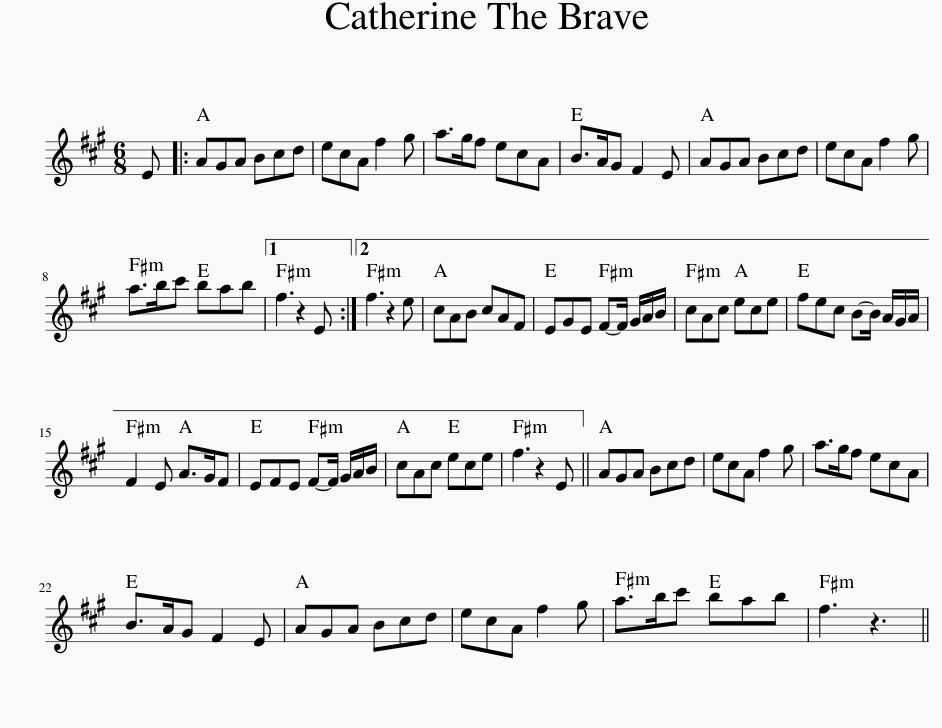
X:1
L:1/8
M:6/8
I:linebreak $
K:A
V:1 treble
V:1
 E |: AGA Bcd | ecA f2 g | a>gf ecA | B>AG F2 E | %5
 AGA Bcd | ecA f2 g |$ a>bc' bab |1 f3 z2 E :|2 f3 z2 e | %10
 cAB cAF | EGE F-F/ G/A/B/ | cAc ece | fec B-B/ A/G/A/ |$ F2 E A>GF | %15
 EFE F-F/ G/A/B/ | cAc ece | f3 z2 E || AGA Bcd | ecA f2 g | %20
 a>gf ecA |$ B>AG F2 E | AGA Bcd | ecA f2 g | a>bc' bab | %25
 f3 z3 || %26
